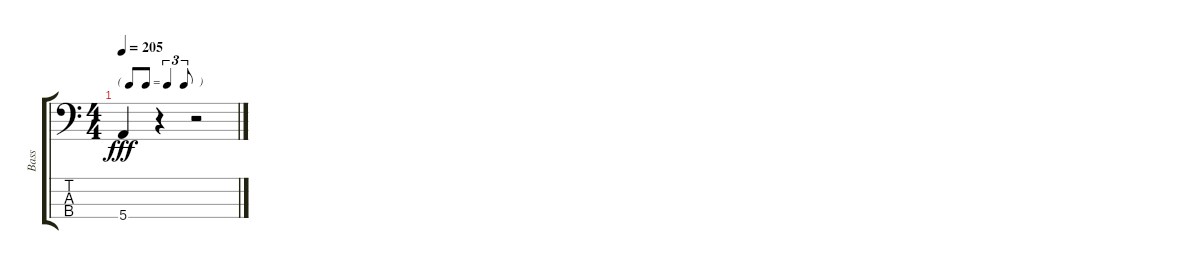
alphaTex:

\track ("Bass" "Bass") {instrument electricbassfinger}
\staff {score tabs}
\tuning (G2 D2 A1 E1) {hide}
\ts (4 4)
\tf triplet8th
\tempo 205
\clef f4
\ks c
5.4.4{dy fff} r.4 r.2
